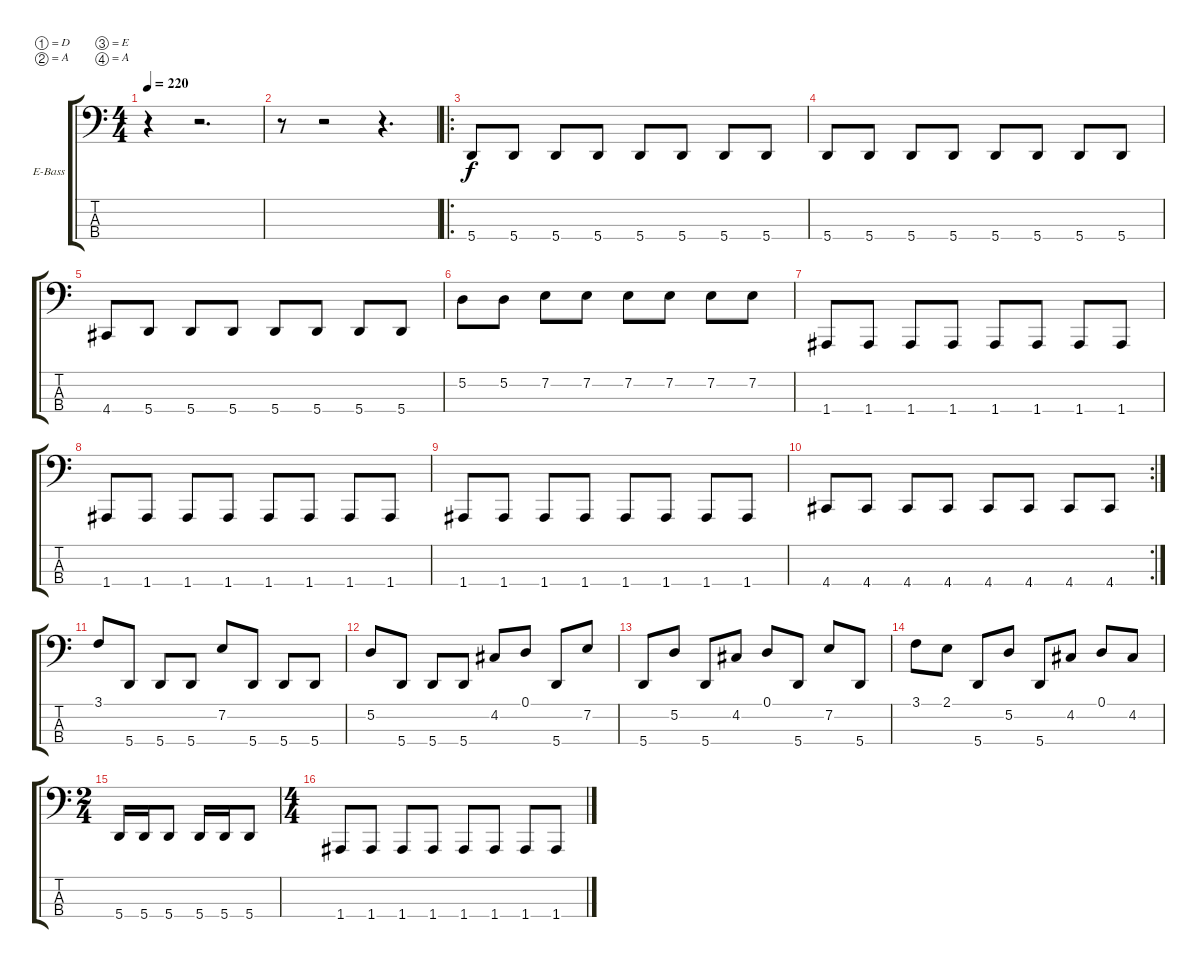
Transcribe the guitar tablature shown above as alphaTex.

\defaultSystemsLayout 4
\bracketExtendMode groupsimilarinstruments
\firstSystemTrackNameOrientation horizontal
\otherSystemsTrackNameOrientation horizontal
\track ("Electric Bass" "E-Bass") {instrument electricbassfinger}
\staff {score tabs}
\tuning (D2 A1 E1 A0)
\ts (4 4)
\tempo 220
\clef f4
\scale
0.485477
\ks c
r.4{dy f instrument electricbassfinger} r.2{d} |
\scale
0.257261 r.8 r.2 r.4{d} |
\ro
\scale
0.257261 5.4.8 5.4.8 5.4.8 5.4.8 5.4.8 5.4.8 5.4.8 5.4.8 |
\scale
0.333333 5.4.8 5.4.8 5.4.8 5.4.8 5.4.8 5.4.8 5.4.8 5.4.8 |
\scale
0.333333 4.4.8 5.4.8 5.4.8 5.4.8 5.4.8 5.4.8 5.4.8 5.4.8 |
\scale
0.333333 5.2.8 5.2.8 7.2.8 7.2.8 7.2.8 7.2.8 7.2.8 7.2.8 |
\scale
0.333333 1.4.8 1.4.8 1.4.8 1.4.8 1.4.8 1.4.8 1.4.8 1.4.8 |
\scale
0.333333 1.4.8 1.4.8 1.4.8 1.4.8 1.4.8 1.4.8 1.4.8 1.4.8 |
\scale
0.333333 1.4.8 1.4.8 1.4.8 1.4.8 1.4.8 1.4.8 1.4.8 1.4.8 |
\rc 2
\scale
0.333333 4.4.8 4.4.8 4.4.8 4.4.8 4.4.8 4.4.8 4.4.8 4.4.8 |
\scale
0.333333 3.1.8 5.4.8 5.4.8 5.4.8 7.2.8 5.4.8 5.4.8 5.4.8 |
\scale
0.333333 5.2.8 5.4.8 5.4.8 5.4.8 4.2.8 0.1.8 5.4.8 7.2.8 |
\scale
0.333333 5.4.8 5.2.8 5.4.8 4.2.8 0.1.8 5.4.8 7.2.8 5.4.8 |
\scale
0.333333 3.1.8 2.1.8 5.4.8 5.2.8 5.4.8 4.2.8 0.1.8 4.2.8 |
\ts (2 4)
\scale
0.333333 5.4.16 5.4.16 5.4.8 5.4.16 5.4.16 5.4.8 |
\ts (4 4)
\scale
0.333333 1.4.8 1.4.8 1.4.8 1.4.8 1.4.8 1.4.8 1.4.8 1.4.8
